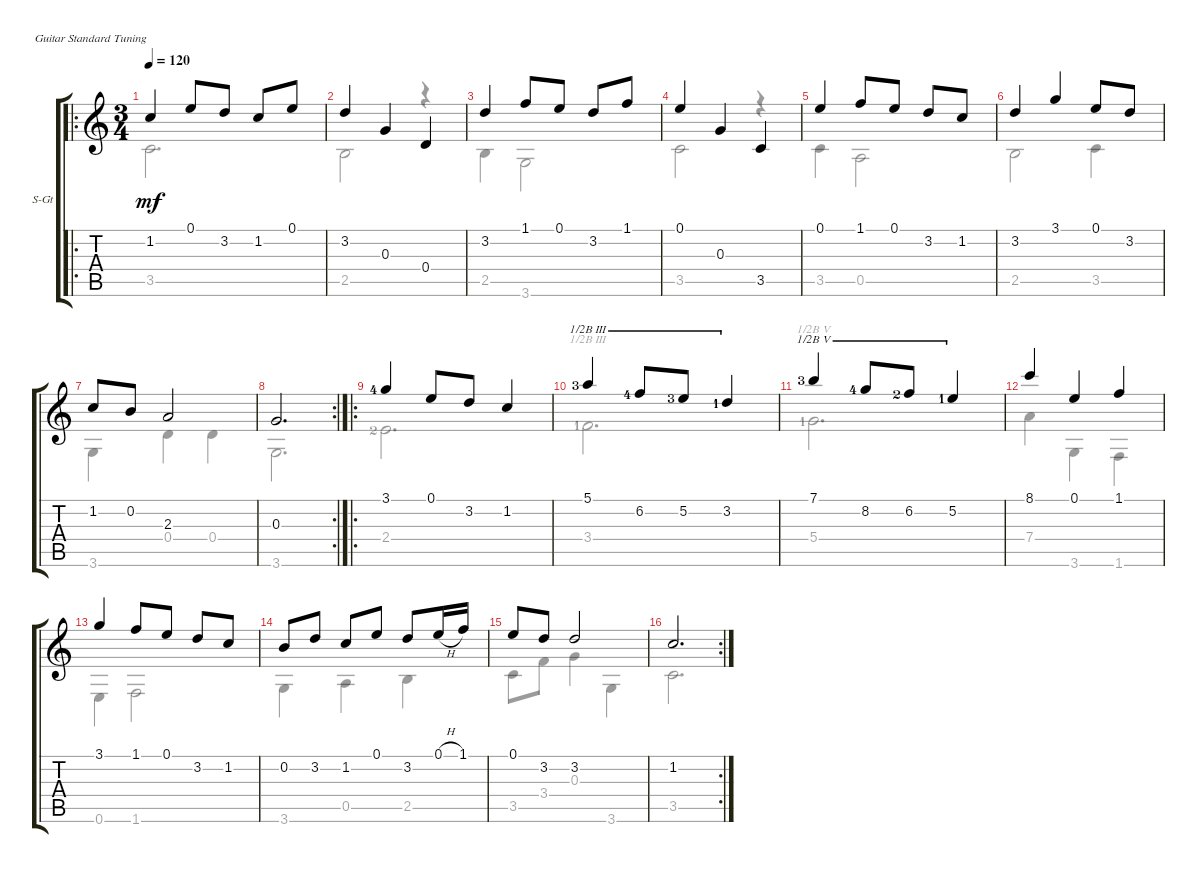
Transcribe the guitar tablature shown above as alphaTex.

\defaultSystemsLayout 4
\bracketExtendMode groupsimilarinstruments
\firstSystemTrackNameOrientation horizontal
\otherSystemsTrackNameOrientation horizontal
\track ("Steel Guitar" "S-Gt") {instrument acousticguitarsteel}
\staff {score tabs}
\tuning (E4 B3 G3 D3 A2 E2)
\voice
\ro
\ts (3 4)
\tempo 120
\clef g2
\ks c
1.2.4{dy mf instrument acousticguitarsteel} 0.1.8 3.2.8 1.2.8 0.1.8 |
3.2.4 0.3.4 0.4.4 |
3.2.4 1.1.8 0.1.8 3.2.8 1.1.8 |
0.1.4 0.3.4 3.5.4 |
0.1.4 1.1.8 0.1.8 3.2.8 1.2.8 |
3.2.4 3.1.4 0.1.8 3.2.8 |
1.2.8 0.2.8 2.3.2 |
\rc 2
0.3.2{d} |
\ro
3.1{lf 5}.4 0.1.8 3.2.8 1.2.4 |
5.1{lf 4}.4{barre (3 half)} 6.2{lf 5}.8{barre (3 half)} 5.2{lf 4}.8{barre (3 half)} 3.2{lf 2}.4{barre (3 half)} |
7.1{lf 4}.4{barre (5 half)} 8.2{lf 5}.8{barre (5 half)} 6.2{lf 3}.8{barre (5 half)} 5.2{lf 2}.4{barre (5 half)} |
8.1.4 0.1.4 1.1.4 |
3.1.4 1.1.8 0.1.8 3.2.8 1.2.8 |
0.2.8 3.2.8 1.2.8 0.1.8 3.2.8 0.1{h}.16 1.1.16 |
0.1.8 3.2.8 3.2.2 |
\rc 2
1.2.2{d}
\voice
\clef g2
\ottava regular
\simile none
\ks c
3.5.2{d dy mf} |
2.5.2 r.4 |
2.5.4 3.6.2 |
3.5.2 r.4 |
3.5.4 0.5.2 |
2.5.2 3.5.4 |
3.6.4 0.4.4 0.4.4 |
3.6.2{d} |
2.4{lf 3}.2{d} |
3.4{lf 2}.2{d barre (3 half)} |
5.4{lf 2}.2{d barre (5 half)} |
7.4.4 3.6.4 1.6.4 |
0.6.4 1.6.2 |
3.6.4 0.5.4 2.5.4 |
3.5.8 3.4.8 0.3.4 3.6.4 |
3.5.2{d}
